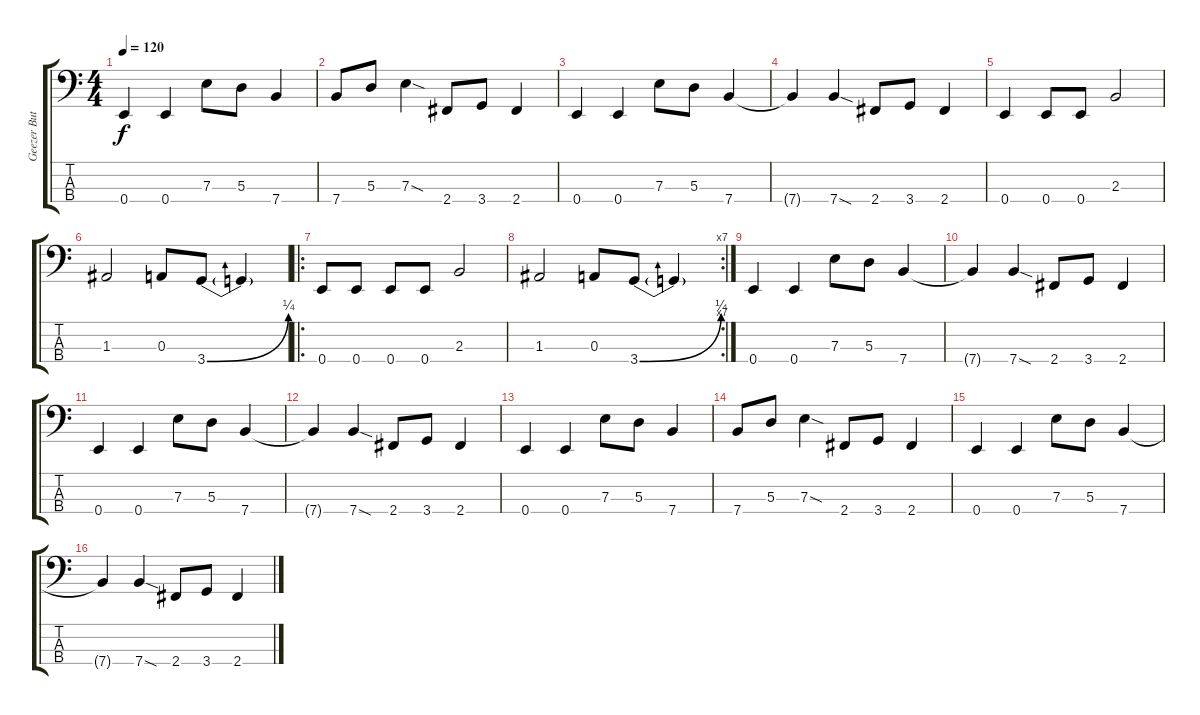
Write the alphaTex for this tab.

\track ("Geezer Butler" "Geezer But") {instrument electricbassfinger}
\staff {score tabs}
\tuning (G2 D2 A1 E1) {hide}
\ts (4 4)
\tempo 120
\clef f4
\ks c
0.4.4{dy f} 0.4.4 7.3.8 5.3.8 7.4.4 |
7.4.8 5.3.8 7.3{sod}.4 2.4.8 3.4.8 2.4.4 |
0.4.4 0.4.4 7.3.8 5.3.8 7.4.4 |
7.4{t}.4 7.4{sod}.4 2.4.8 3.4.8 2.4.4 |
0.4.4 0.4.8 0.4.8 2.3.2 |
1.3.2 0.3.8 3.4{be (bend 0 0 60 1)}.8 3.4{t}.4 |
\ro
0.4.8 0.4.8 0.4.8 0.4.8 2.3.2 |
\rc 7
1.3.2 0.3.8 3.4{be (bend 0 0 60 1)}.8 3.4{t}.4 |
0.4.4 0.4.4 7.3.8 5.3.8 7.4.4 |
7.4{t}.4 7.4{sod}.4 2.4.8 3.4.8 2.4.4 |
0.4.4 0.4.4 7.3.8 5.3.8 7.4.4 |
7.4{t}.4 7.4{sod}.4 2.4.8 3.4.8 2.4.4 |
0.4.4 0.4.4 7.3.8 5.3.8 7.4.4 |
7.4.8 5.3.8 7.3{sod}.4 2.4.8 3.4.8 2.4.4 |
0.4.4 0.4.4 7.3.8 5.3.8 7.4.4 |
7.4{t}.4 7.4{sod}.4 2.4.8 3.4.8 2.4.4
